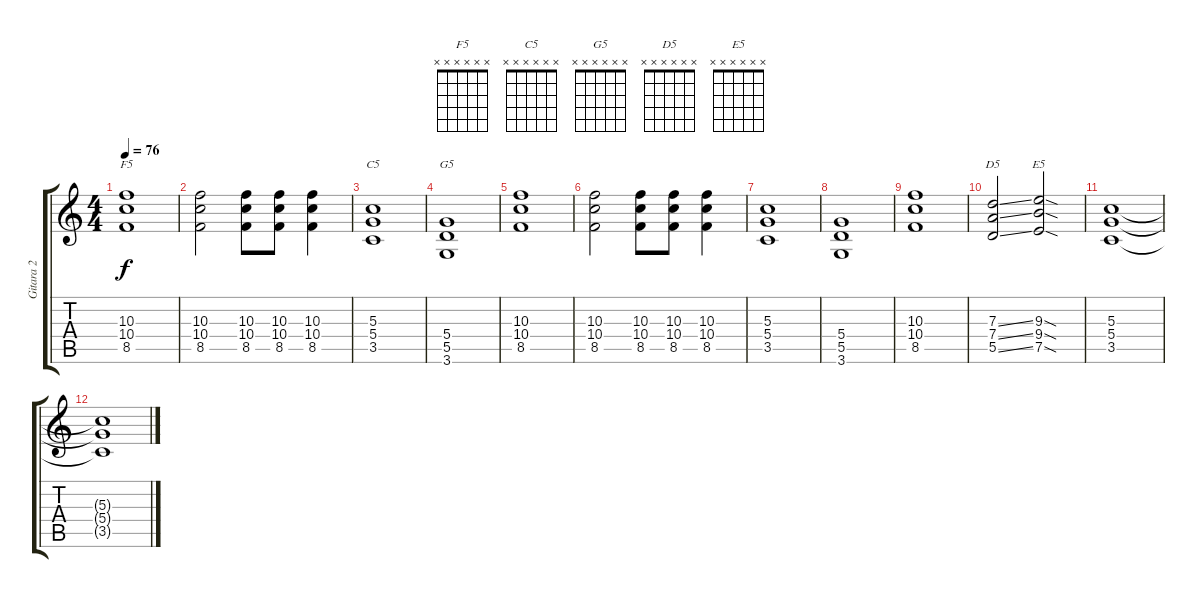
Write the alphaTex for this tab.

\track ("Gitara 2" "Gitara 2") {instrument overdrivenguitar}
\staff {score tabs}
\tuning (E4 B3 G3 D3 A2 E2) {hide}
\chord ("F5" x x x x x x)
\chord ("C5" x x x x x x)
\chord ("G5" x x x x x x)
\chord ("D5" x x x x x x)
\chord ("E5" x x x x x x)
\ts (4 4)
\tempo 76
\clef g2
\ks c
(10.3 10.4 8.5).1{ch "F5" dy f} |
(10.3 10.4 8.5).2 (10.3 10.4 8.5).8 (10.3 10.4 8.5).8 (10.3 10.4 8.5).4 |
(5.3 5.4 3.5).1{ch "C5"} |
(5.4 5.5 3.6).1{ch "G5"} |
(10.3 10.4 8.5).1 |
(10.3 10.4 8.5).2 (10.3 10.4 8.5).8 (10.3 10.4 8.5).8 (10.3 10.4 8.5).4 |
(5.3 5.4 3.5).1 |
(5.4 5.5 3.6).1 |
(10.3 10.4 8.5).1 |
(7.3{ss} 7.4{ss} 5.5{ss}).2{ch "D5"} (9.3{sod} 9.4{sod} 7.5{sod}).2{ch "E5"} |
(5.3 5.4 3.5).1 |
(5.3{t} 5.4{t} 3.5{t}).1
